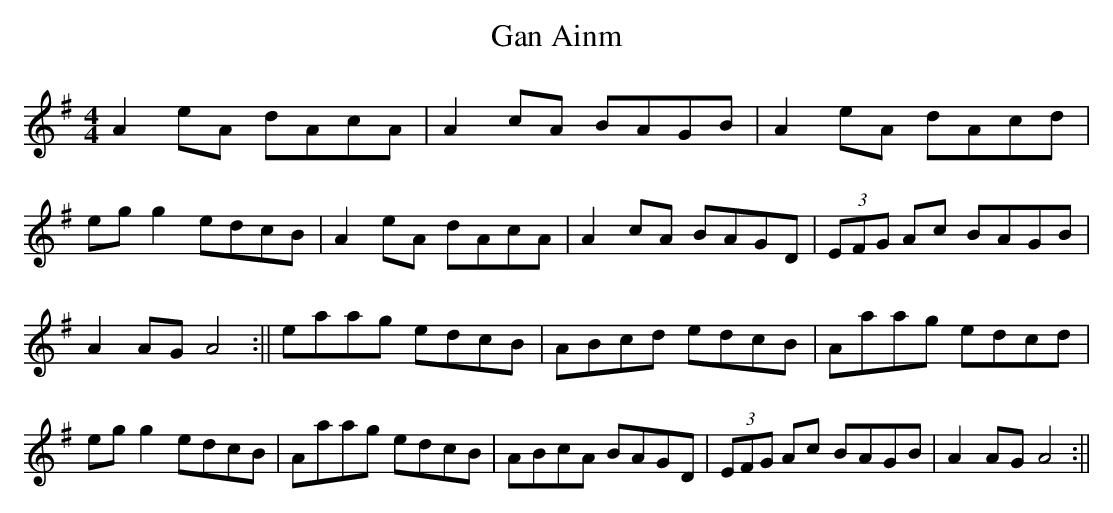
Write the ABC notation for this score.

X:1
T:Gan Ainm
M:4/4
L:1/8
K:G
A2eA dAcA|A2cA BAGB|A2eA dAcd|egg2 edcB|\
A2eA dAcA|A2cA BAGD|(3EFG Ac BAGB|A2AG A4:||\
eaag edcB|ABcd edcB|Aaag edcd|egg2 edcB|\
Aaag edcB|ABcA BAGD|(3EFG Ac BAGB|A2AG A4:||
